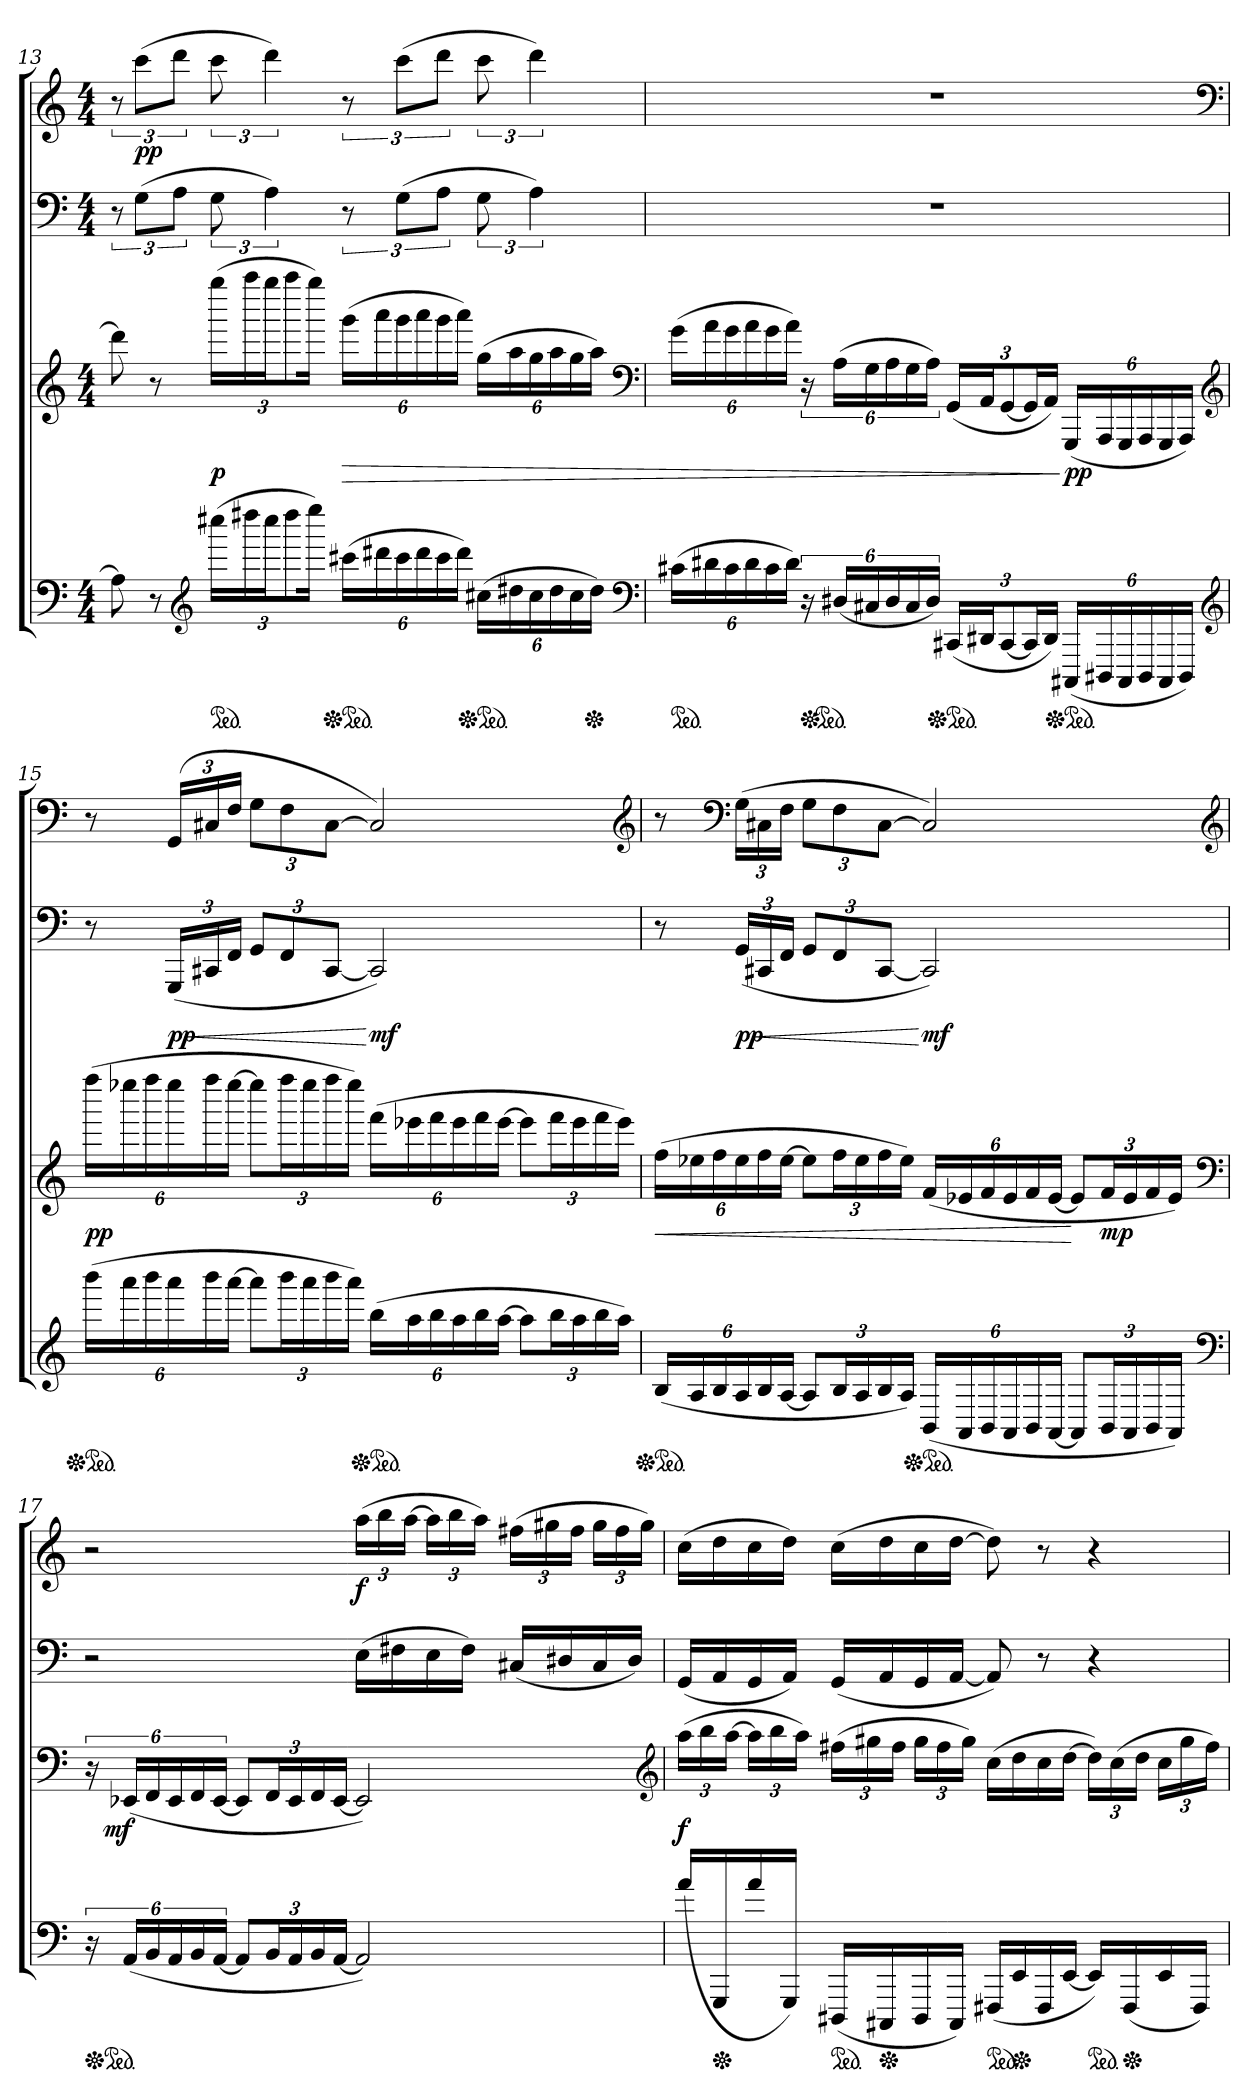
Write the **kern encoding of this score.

**kern	**kern	**dynam	**kern	**dynam	**kern	**dynam
*part4	*part3	*part3	*part2	*part2	*part1	*part1
*staff4	*staff3	*staff3	*staff2	*staff2	*staff1	*staff1
*clefF4	*clefG2	*	*clefF4	*	*clefG2	*
*k[]	*k[]	*	*k[]	*	*k[]	*
*M4/4	*M4/4	*	*M4/4	*	*M4/4	*
=13	=13	=13	=13	=13	=13	=13
8A\]	8ddd\]	.	12r	.	12r	.
.	.	.	(12G\L	.	(12ccc\L	pp
8r	8r	.	.	.	.	.
.	.	.	12A\J	.	12ddd\J	.
*clefG2	*	*	*	*	*	*
*ped	*	*	*	*	*	*
(24cccc#X\LL	(24gggg\LL	p	12G\	.	12ccc\	.
24dddd#X\	24aaaa\	.	.	.	.	.
24cccc#\J	24gggg\J	.	6A\)	.	6ddd\)	.
12dddd#\	12aaaa\	.	.	.	.	.
24eeee\Jk)	24gggg\Jk)	.	.	.	.	.
*Xped	*	*	*	*	*	*
*ped	*	*	*	*	*	*
!	!	!LO:HP:b	!	!	!	!
(24ccc#X\LL	(24ggg\LL	>	12r	.	12r	.
24ddd#X\	24aaa\	.	.	.	.	.
24ccc#\	24ggg\	.	(12G\L	.	(12ccc\L	.
24ddd#\	24aaa\	.	.	.	.	.
24ccc#\	24ggg\	.	12A\J	.	12ddd\J	.
24ddd#\JJ)	24aaa\JJ)	.	.	.	.	.
*Xped	*	*	*	*	*	*
*ped	*	*	*	*	*	*
(24cc#X\LL	(24gg\LL	.	12G\	.	12ccc\	.
24dd#X\	24aa\	.	.	.	.	.
24cc#\	24gg\	.	6A\)	.	6ddd\)	.
24dd#\	24aa\	.	.	.	.	.
24cc#\	24gg\	.	.	.	.	.
*Xped	*	*	*	*	*	*
24dd#\JJ)	24aa\JJ)	.	.	.	.	.
*clefF4	*clefF4	*	*	*	*	*
=14	=14	=14	=14	=14	=14	=14
*ped	*	*	*	*	*	*
(24c#X\LL	(24g\LL	.	1r	.	1r	.
24d#X\	24a\	.	.	.	.	.
24c#\	24g\	.	.	.	.	.
24d#\	24a\	.	.	.	.	.
24c#\	24g\	.	.	.	.	.
24d#\JJ)	24a\JJ)	.	.	.	.	.
*Xped	*	*	*	*	*	*
24r	24r	.	.	.	.	.
*ped	*	*	*	*	*	*
(24D#X/LL	(24A\LL	.	.	.	.	.
24C#X/	24G\	.	.	.	.	.
24D#/	24A\	.	.	.	.	.
24C#/	24G\	.	.	.	.	.
24D#/JJ)	24A\JJ)	.	.	.	.	.
*Xped	*	*	*	*	*	*
*ped	*	*	*	*	*	*
(24CC#X/LL	(24GG/LL	.	.	.	.	.
24DD#X/J	24AA/J	.	.	.	.	.
[12CC#/	[12GG/	.	.	.	.	.
24CC#/L]	24GG/L]	.	.	.	.	.
24DD#/JJ)	24AA/JJ)	.	.	.	.	.
*Xped	*	*	*	*	*	*
*ped	*	*	*	*	*	*
(24CCC#X/LL	(24GGG/LL	] pp	.	.	.	.
24DDD#X/	24AAA/	.	.	.	.	.
24CCC#/	24GGG/	.	.	.	.	.
24DDD#/	24AAA/	.	.	.	.	.
24CCC#/	24GGG/	.	.	.	.	.
24DDD#/JJ)	24AAA/JJ)	.	.	.	.	.
*clefG2	*clefG2	*	*	*	*clefF4	*
=15	=15	=15	=15	=15	=15	=15
*Xped	*	*	*	*	*	*
*ped	*	*	*	*	*	*
(24bbb\LL	(24ffff\LL	pp	8r	.	8r	.
24aaa\	24eeee-X\	.	.	.	.	.
24bbb\	24ffff\	.	.	.	.	.
24aaa\	24eeee-\	.	(24GGG/LL	pp	(24GG/LL	.
!	!	!	!	!LO:HP:b	!	!
24bbb\	24ffff\	.	24CC#X/	<	24C#X/	.
[24aaa\JJ	[24eeee-\JJ	.	24FF/JJ	.	24F/JJ	.
12aaa\L]	12eeee-\L]	.	12GG/L	.	12G\L	.
24bbb\L	24ffff\L	.	12FF/	.	12F\	.
24aaa\	24eeee-\	.	.	.	.	.
24bbb\	24ffff\	.	[12CC#/J	.	[12C#\J	.
24aaa\JJ)	24eeee-\JJ)	.	.	.	.	.
*Xped	*	*	*	*	*	*
*ped	*	*	*	*	*	*
(24bb\LL	(24fff\LL	.	2CC#/])	[ mf	2C#/])	.
24aa\	24eee-X\	.	.	.	.	.
24bb\	24fff\	.	.	.	.	.
24aa\	24eee-\	.	.	.	.	.
24bb\	24fff\	.	.	.	.	.
[24aa\JJ	[24eee-\JJ	.	.	.	.	.
12aa\L]	12eee-\L]	.	.	.	.	.
24bb\L	24fff\L	.	.	.	.	.
24aa\	24eee-\	.	.	.	.	.
24bb\	24fff\	.	.	.	.	.
24aa\JJ)	24eee-\JJ)	.	.	.	.	.
*	*	*	*	*	*clefG2	*
=16	=16	=16	=16	=16	=16	=16
*Xped	*	*	*	*	*	*
*ped	*	*	*	*	*	*
!	!	!LO:HP:b	!	!	!	!
(24B/LL	(24ff\LL	<	8r	.	8r	.
24A/	24ee-X\	.	.	.	.	.
24B/	24ff\	.	.	.	.	.
*	*	*	*	*	*clefF4	*
24A/	24ee-\	.	(24GG/LL	pp	(24G\LL	.
!	!	!	!	!LO:HP:b	!	!
24B/	24ff\	.	24CC#X/	<	24C#X\	.
[24A/JJ	[24ee-\JJ	.	24FF/JJ	.	24F\JJ	.
12A/L]	12ee-\L]	.	12GG/L	.	12G\L	.
24B/L	24ff\L	.	12FF/	.	12F\	.
24A/	24ee-\	.	.	.	.	.
24B/	24ff\	.	[12CC#/J	.	[12C#\J	.
24A/JJ)	24ee-\JJ)	.	.	.	.	.
*Xped	*	*	*	*	*	*
*ped	*	*	*	*	*	*
(24BB/LL	(24f/LL	.	2CC#/])	[ mf	2C#/])	.
24AA/	24e-X/	.	.	.	.	.
24BB/	24f/	.	.	.	.	.
24AA/	24e-/	.	.	.	.	.
24BB/	24f/	.	.	.	.	.
[24AA/JJ	[24e-/JJ	.	.	.	.	.
12AA/L]	12e-/L]	[	.	.	.	.
24BB/L	24f/L	mp	.	.	.	.
24AA/	24e-/	.	.	.	.	.
24BB/	24f/	.	.	.	.	.
24AA/JJ)	24e-/JJ)	.	.	.	.	.
*clefF4	*clefF4	*	*	*	*clefG2	*
=17	=17	=17	=17	=17	=17	=17
*Xped	*	*	*	*	*	*
24r	24r	.	2r	.	2r	.
*ped	*	*	*	*	*	*
(24AA/LL	(24EE-X/LL	mf	.	.	.	.
24BB/	24FF/	.	.	.	.	.
24AA/	24EE-/	.	.	.	.	.
24BB/	24FF/	.	.	.	.	.
[24AA/JJ	[24EE-/JJ	.	.	.	.	.
12AA/L]	12EE-/L]	.	.	.	.	.
24BB/L	24FF/L	.	.	.	.	.
24AA/	24EE-/	.	.	.	.	.
24BB/	24FF/	.	.	.	.	.
[24AA/JJ	[24EE-/JJ	.	.	.	.	.
2AA/])	2EE-/])	.	(16E\LL	.	(24aa\LL	f
.	.	.	.	.	24bb\	.
.	.	.	16F#X\	.	.	.
.	.	.	.	.	[24aa\JJ	.
.	.	.	16E\	.	24aa\LL]	.
.	.	.	.	.	24bb\	.
.	.	.	16F#\JJ)	.	.	.
.	.	.	.	.	24aa\JJ)	.
.	.	.	(16C#X/LL	.	(24ff#X\LL	.
.	.	.	.	.	24gg#X\	.
.	.	.	16D#X/	.	.	.
.	.	.	.	.	24ff#\JJ	.
.	.	.	16C#/	.	24gg#\LL	.
.	.	.	.	.	24ff#\	.
.	.	.	16D#/JJ)	.	.	.
.	.	.	.	.	24gg#\JJ)	.
*	*clefG2	*	*	*	*	*
=18	=18	=18	=18	=18	=18	=18
(16a/LL	(24aa\LL	f	(16GG/LL	.	(16cc\LL	.
.	24bb\	.	.	.	.	.
*Xped	*	*	*	*	*	*
16GGG/	.	.	16AA/	.	16dd\	.
.	[24aa\JJ	.	.	.	.	.
16a/	24aa\LL]	.	16GG/	.	16cc\	.
.	24bb\	.	.	.	.	.
16GGG/JJ)	.	.	16AA/JJ)	.	16dd\JJ)	.
.	24aa\JJ)	.	.	.	.	.
*ped	*	*	*	*	*	*
(16DDD#X/LL	(24ff#X\LL	.	(16GG/LL	.	(16cc\LL	.
.	24gg#X\	.	.	.	.	.
*Xped	*	*	*	*	*	*
16CCC#X/	.	.	16AA/	.	16dd\	.
.	24ff#\JJ	.	.	.	.	.
16DDD#/	24gg#\LL	.	16GG/	.	16cc\	.
.	24ff#\	.	.	.	.	.
16CCC#/JJ)	.	.	[16AA/JJ	.	[16dd\JJ	.
.	24gg#\JJ)	.	.	.	.	.
*ped	*	*	*	*	*	*
(16FFF#X/LL	(16cc\LL	.	8AA/])	.	8dd\])	.
*Xped	*	*	*	*	*	*
16EE/	16dd\	.	.	.	.	.
16FFF#/	16cc\	.	8r	.	8r	.
[16EE/JJ	[16dd\JJ	.	.	.	.	.
*ped	*	*	*	*	*	*
16EE/LL])	24dd\LL])	.	4r	.	4r	.
.	(24cc\	.	.	.	.	.
*Xped	*	*	*	*	*	*
(16FFF#/	.	.	.	.	.	.
.	24dd\JJ	.	.	.	.	.
16EE/	24cc\LL	.	.	.	.	.
.	24gg#\	.	.	.	.	.
16FFF#/JJ)	.	.	.	.	.	.
.	24ff#\JJ)	.	.	.	.	.
=	=	=	=	=	=	=
*-	*-	*-	*-	*-	*-	*-
